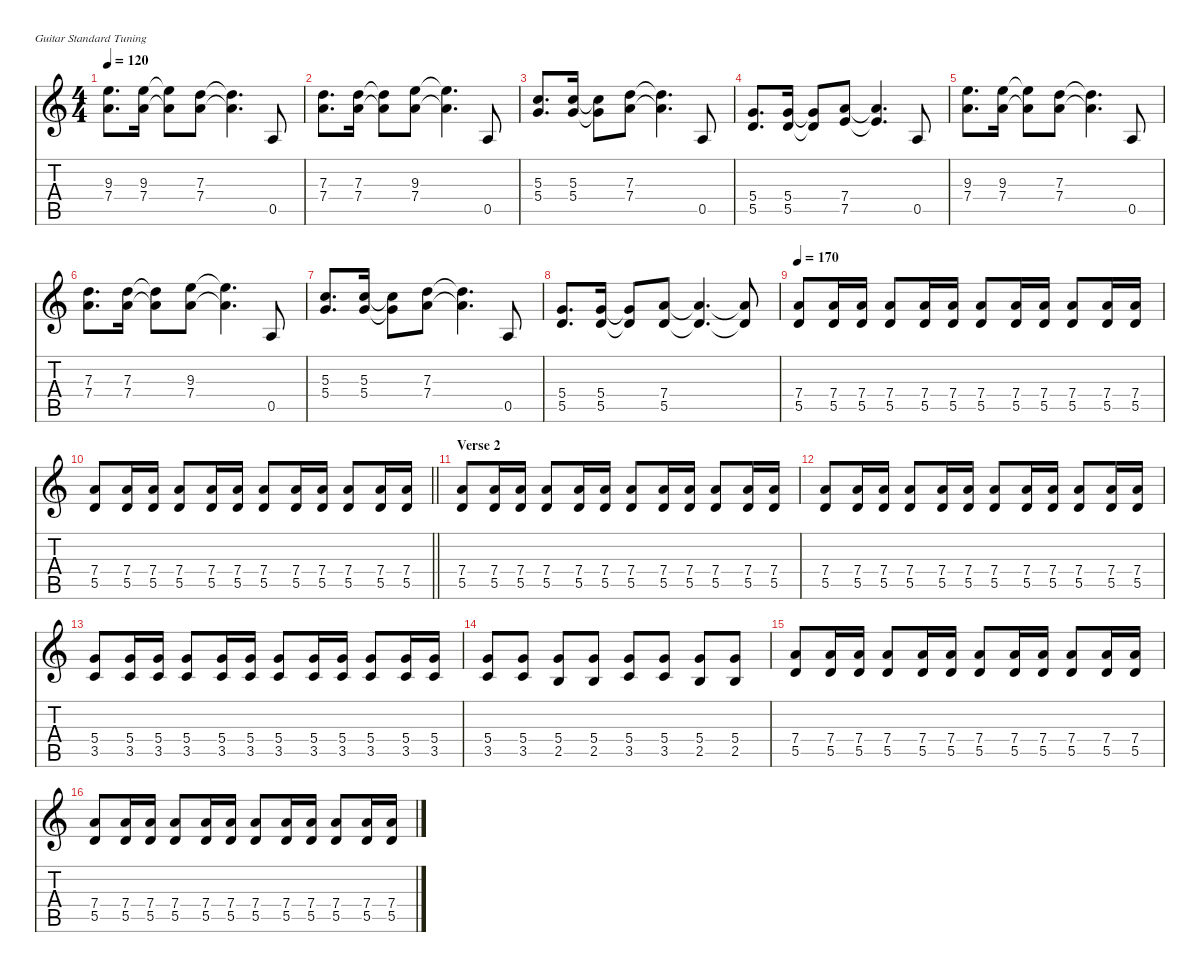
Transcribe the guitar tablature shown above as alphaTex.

\defaultSystemsLayout 4
\hideDynamics
\bracketExtendMode nobrackets
\singleTrackTrackNamePolicy hidden
\multiTrackTrackNamePolicy hidden
\otherSystemsTrackNameOrientation horizontal
\track ("Adrian" "dist.guit.") {instrument distortionguitar}
\staff {score tabs}
\tuning (E4 B3 G3 D3 A2 E2)
\ts (4 4)
\tempo 120
\clef g2
\ks c
(9.3 7.4).8{d dy f beam Down} (9.3 7.4).16{beam Down} (9.3{t} 7.4{t}).8{beam Down} (7.3 7.4).8{beam Down} (7.3{t} 7.4{t}).4{d beam Down} 0.5.8{beam Up} |
(7.3 7.4).8{d beam Down} (7.3 7.4).16{beam Down} (7.3{t} 7.4{t}).8{beam Down} (9.3 7.4).8{beam Down} (9.3{t} 7.4{t}).4{d beam Down} 0.5.8{beam Up} |
(5.3 5.4).8{d beam Up} (5.3 5.4).16{beam Up} (5.3{t} 5.4{t}).8{beam Down} (7.3 7.4).8{beam Down} (7.3{t} 7.4{t}).4{d beam Down} 0.5.8{beam Up} |
(5.4 5.5).8{d beam Up} (5.4 5.5).16{beam Up} (5.4{t} 5.5{t}).8{beam Up} (7.4 7.5).8{beam Up} (7.4{t} 7.5{t}).4{d beam Up} 0.5.8{beam Up} |
(9.3 7.4).8{d beam Down} (9.3 7.4).16{beam Down} (9.3{t} 7.4{t}).8{beam Down} (7.3 7.4).8{beam Down} (7.3{t} 7.4{t}).4{d beam Down} 0.5.8{beam Up} |
(7.3 7.4).8{d beam Down} (7.3 7.4).16{beam Down} (7.3{t} 7.4{t}).8{beam Down} (9.3 7.4).8{beam Down} (9.3{t} 7.4{t}).4{d beam Down} 0.5.8{beam Up} |
(5.3 5.4).8{d beam Up} (5.3 5.4).16{beam Up} (5.3{t} 5.4{t}).8{beam Down} (7.3 7.4).8{beam Down} (7.3{t} 7.4{t}).4{d beam Down} 0.5.8{beam Up} |
(5.4 5.5).8{d beam Up} (5.4 5.5).16{beam Up} (5.4{t} 5.5{t}).8{beam Up} (7.4 5.5).8{beam Up} (7.4{t} 5.5{t}).4{d beam Up} (7.4{t} 5.5{t}).8{beam Up} |
\tempo 170
(7.4 5.5).8{beam Up} (7.4 5.5).16{beam Up} (7.4 5.5).16{beam Up} (7.4 5.5).8{beam Up} (7.4 5.5).16{beam Up} (7.4 5.5).16{beam Up} (7.4 5.5).8{beam Up} (7.4 5.5).16{beam Up} (7.4 5.5).16{beam Up} (7.4 5.5).8{beam Up} (7.4 5.5).16{beam Up} (7.4 5.5).16{beam Up} |
\barLineRight lightlight
(7.4 5.5).8{beam Up} (7.4 5.5).16{beam Up} (7.4 5.5).16{beam Up} (7.4 5.5).8{beam Up} (7.4 5.5).16{beam Up} (7.4 5.5).16{beam Up} (7.4 5.5).8{beam Up} (7.4 5.5).16{beam Up} (7.4 5.5).16{beam Up} (7.4 5.5).8{beam Up} (7.4 5.5).16{beam Up} (7.4 5.5).16{beam Up} |
\section ("" "Verse 2")
(7.4 5.5).8{beam Up} (7.4 5.5).16{beam Up} (7.4 5.5).16{beam Up} (7.4 5.5).8{beam Up} (7.4 5.5).16{beam Up} (7.4 5.5).16{beam Up} (7.4 5.5).8{beam Up} (7.4 5.5).16{beam Up} (7.4 5.5).16{beam Up} (7.4 5.5).8{beam Up} (7.4 5.5).16{beam Up} (7.4 5.5).16{beam Up} |
(7.4 5.5).8{beam Up} (7.4 5.5).16{beam Up} (7.4 5.5).16{beam Up} (7.4 5.5).8{beam Up} (7.4 5.5).16{beam Up} (7.4 5.5).16{beam Up} (7.4 5.5).8{beam Up} (7.4 5.5).16{beam Up} (7.4 5.5).16{beam Up} (7.4 5.5).8{beam Up} (7.4 5.5).16{beam Up} (7.4 5.5).16{beam Up} |
(5.4 3.5).8{beam Up} (5.4 3.5).16{beam Up} (5.4 3.5).16{beam Up} (5.4 3.5).8{beam Up} (5.4 3.5).16{beam Up} (5.4 3.5).16{beam Up} (5.4 3.5).8{beam Up} (5.4 3.5).16{beam Up} (5.4 3.5).16{beam Up} (5.4 3.5).8{beam Up} (5.4 3.5).16{beam Up} (5.4 3.5).16{beam Up} |
(5.4 3.5).8{beam Up} (5.4 3.5).8{beam Up} (5.4 2.5).8{beam Up} (5.4 2.5).8{beam Up} (5.4 3.5).8{beam Up} (5.4 3.5).8{beam Up} (5.4 2.5).8{beam Up} (5.4 2.5).8{beam Up} |
(7.4 5.5).8{beam Up} (7.4 5.5).16{beam Up} (7.4 5.5).16{beam Up} (7.4 5.5).8{beam Up} (7.4 5.5).16{beam Up} (7.4 5.5).16{beam Up} (7.4 5.5).8{beam Up} (7.4 5.5).16{beam Up} (7.4 5.5).16{beam Up} (7.4 5.5).8{beam Up} (7.4 5.5).16{beam Up} (7.4 5.5).16{beam Up} |
(7.4 5.5).8{beam Up} (7.4 5.5).16{beam Up} (7.4 5.5).16{beam Up} (7.4 5.5).8{beam Up} (7.4 5.5).16{beam Up} (7.4 5.5).16{beam Up} (7.4 5.5).8{beam Up} (7.4 5.5).16{beam Up} (7.4 5.5).16{beam Up} (7.4 5.5).8{beam Up} (7.4 5.5).16{beam Up} (7.4 5.5).16{beam Up}
